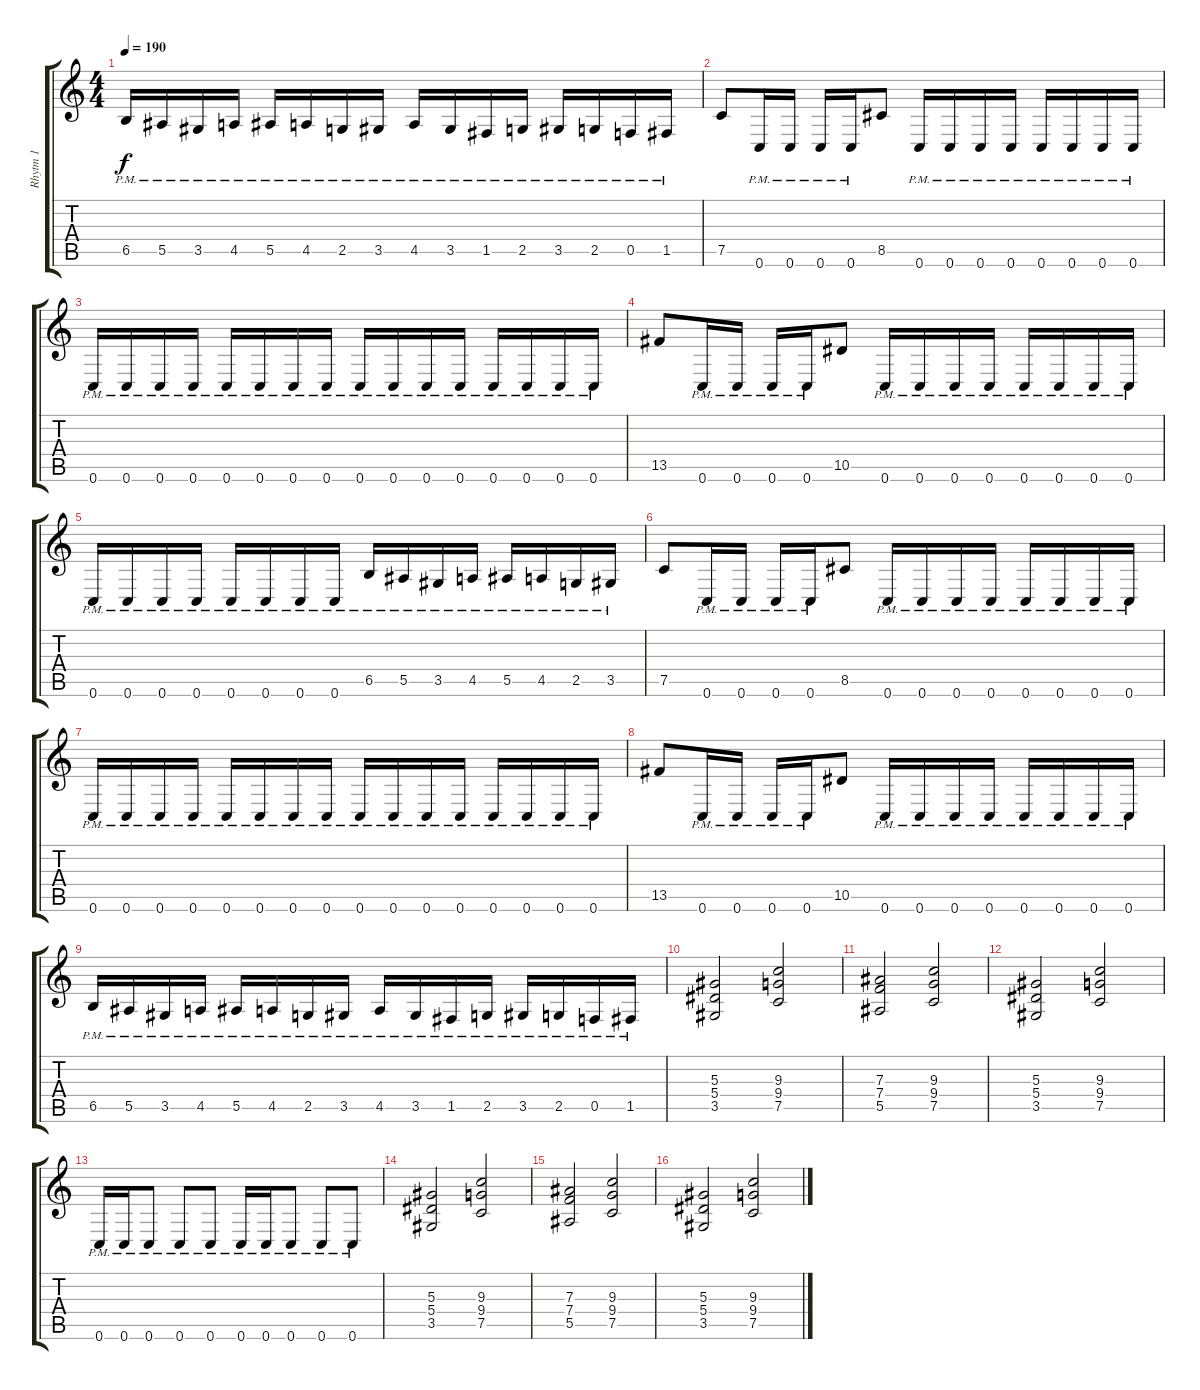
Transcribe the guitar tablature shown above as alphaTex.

\track ("Rhytm 1" "Rhytm 1") {instrument distortionguitar}
\staff {score tabs}
\tuning (C4 G3 Eb3 Bb2 F2 C2) {hide}
\ts (4 4)
\tempo 190
\clef g2
\ks c
6.5{pm}.16{dy f} 5.5{pm}.16 3.5{pm}.16 4.5{pm}.16 5.5{pm}.16 4.5{pm}.16 2.5{pm}.16 3.5{pm}.16 4.5{pm}.16 3.5{pm}.16 1.5{pm}.16 2.5{pm}.16 3.5{pm}.16 2.5{pm}.16 0.5{pm}.16 1.5{pm}.16 |
7.5.8 0.6{pm}.16 0.6{pm}.16 0.6{pm}.16 0.6{pm}.16 8.5.8 0.6{pm}.16 0.6{pm}.16 0.6{pm}.16 0.6{pm}.16 0.6{pm}.16 0.6{pm}.16 0.6{pm}.16 0.6{pm}.16 |
0.6{pm}.16 0.6{pm}.16 0.6{pm}.16 0.6{pm}.16 0.6{pm}.16 0.6{pm}.16 0.6{pm}.16 0.6{pm}.16 0.6{pm}.16 0.6{pm}.16 0.6{pm}.16 0.6{pm}.16 0.6{pm}.16 0.6{pm}.16 0.6{pm}.16 0.6{pm}.16 |
13.5.8 0.6{pm}.16 0.6{pm}.16 0.6{pm}.16 0.6{pm}.16 10.5.8 0.6{pm}.16 0.6{pm}.16 0.6{pm}.16 0.6{pm}.16 0.6{pm}.16 0.6{pm}.16 0.6{pm}.16 0.6{pm}.16 |
0.6{pm}.16 0.6{pm}.16 0.6{pm}.16 0.6{pm}.16 0.6{pm}.16 0.6{pm}.16 0.6{pm}.16 0.6{pm}.16 6.5{pm}.16 5.5{pm}.16 3.5{pm}.16 4.5{pm}.16 5.5{pm}.16 4.5{pm}.16 2.5{pm}.16 3.5{pm}.16 |
7.5.8 0.6{pm}.16 0.6{pm}.16 0.6{pm}.16 0.6{pm}.16 8.5.8 0.6{pm}.16 0.6{pm}.16 0.6{pm}.16 0.6{pm}.16 0.6{pm}.16 0.6{pm}.16 0.6{pm}.16 0.6{pm}.16 |
0.6{pm}.16 0.6{pm}.16 0.6{pm}.16 0.6{pm}.16 0.6{pm}.16 0.6{pm}.16 0.6{pm}.16 0.6{pm}.16 0.6{pm}.16 0.6{pm}.16 0.6{pm}.16 0.6{pm}.16 0.6{pm}.16 0.6{pm}.16 0.6{pm}.16 0.6{pm}.16 |
13.5.8 0.6{pm}.16 0.6{pm}.16 0.6{pm}.16 0.6{pm}.16 10.5.8 0.6{pm}.16 0.6{pm}.16 0.6{pm}.16 0.6{pm}.16 0.6{pm}.16 0.6{pm}.16 0.6{pm}.16 0.6{pm}.16 |
6.5{pm}.16 5.5{pm}.16 3.5{pm}.16 4.5{pm}.16 5.5{pm}.16 4.5{pm}.16 2.5{pm}.16 3.5{pm}.16 4.5{pm}.16 3.5{pm}.16 1.5{pm}.16 2.5{pm}.16 3.5{pm}.16 2.5{pm}.16 0.5{pm}.16 1.5{pm}.16 |
(5.3 5.4 3.5).2 (9.3 9.4 7.5).2 |
(7.3 7.4 5.5).2 (9.3 9.4 7.5).2 |
(5.3 5.4 3.5).2 (9.3 9.4 7.5).2 |
0.6{pm}.16 0.6{pm}.16 0.6{pm}.8 0.6{pm}.8 0.6{pm}.8 0.6{pm}.16 0.6{pm}.16 0.6{pm}.8 0.6{pm}.8 0.6{pm}.8 |
(5.3 5.4 3.5).2 (9.3 9.4 7.5).2 |
(7.3 7.4 5.5).2 (9.3 9.4 7.5).2 |
(5.3 5.4 3.5).2 (9.3 9.4 7.5).2
